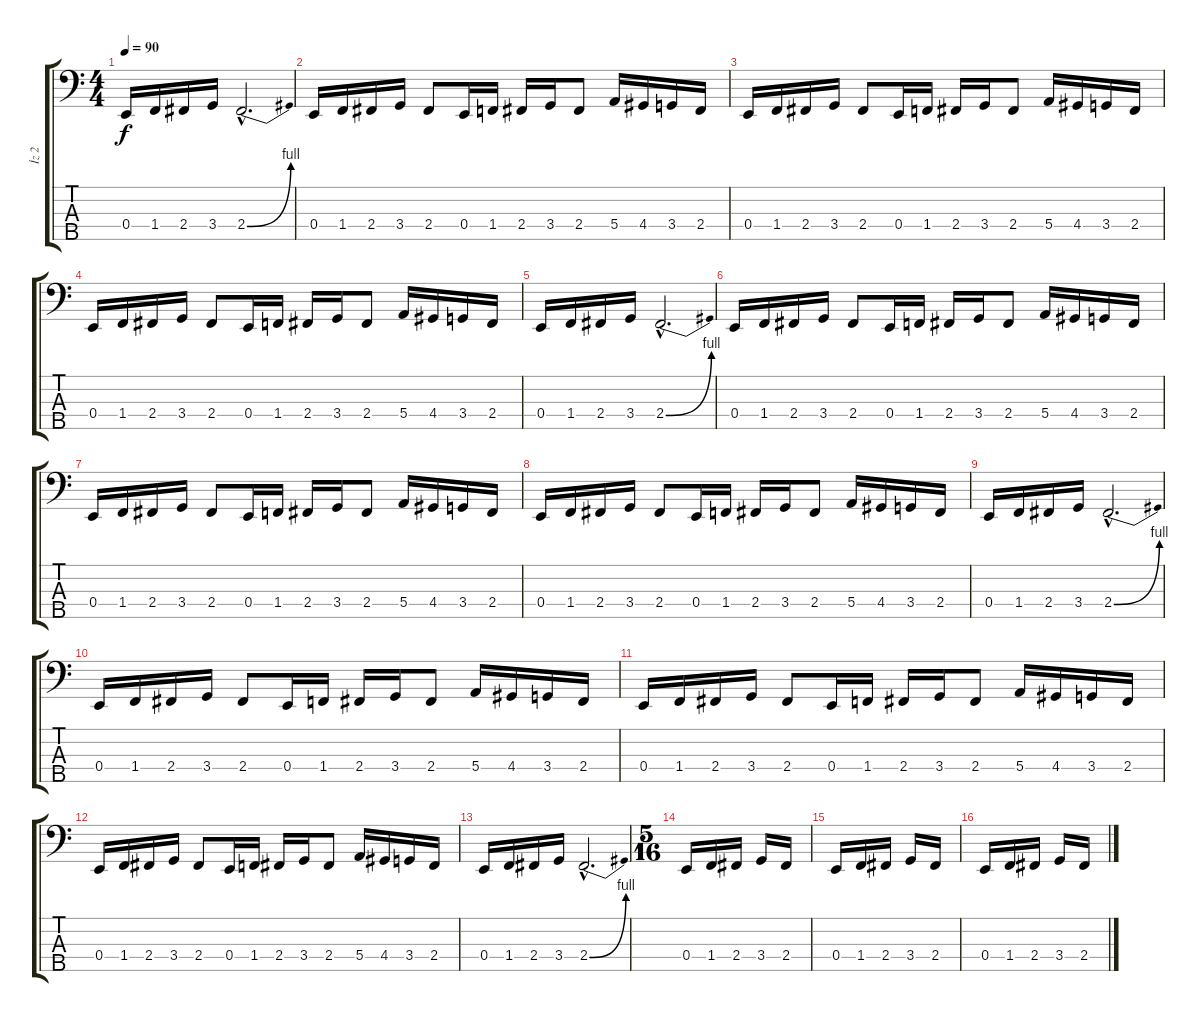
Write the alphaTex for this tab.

\track ("İz 2" "İz 2") {instrument electricbassfinger}
\staff {score tabs}
\tuning (G2 D2 A1 E1 B0) {hide}
\ts (4 4)
\tempo 90
\clef f4
\ks c
0.4.16{dy f} 1.4.16 2.4.16 3.4.16 2.4{be (bend 0 0 60 4) hac}.2{d} |
0.4.16 1.4.16 2.4.16 3.4.16 2.4.8 0.4.16 1.4.16 2.4.16 3.4.16 2.4.8 5.4.16 4.4.16 3.4.16 2.4.16 |
0.4.16 1.4.16 2.4.16 3.4.16 2.4.8 0.4.16 1.4.16 2.4.16 3.4.16 2.4.8 5.4.16 4.4.16 3.4.16 2.4.16 |
0.4.16 1.4.16 2.4.16 3.4.16 2.4.8 0.4.16 1.4.16 2.4.16 3.4.16 2.4.8 5.4.16 4.4.16 3.4.16 2.4.16 |
0.4.16 1.4.16 2.4.16 3.4.16 2.4{be (bend 0 0 60 4) hac}.2{d} |
0.4.16 1.4.16 2.4.16 3.4.16 2.4.8 0.4.16 1.4.16 2.4.16 3.4.16 2.4.8 5.4.16 4.4.16 3.4.16 2.4.16 |
0.4.16 1.4.16 2.4.16 3.4.16 2.4.8 0.4.16 1.4.16 2.4.16 3.4.16 2.4.8 5.4.16 4.4.16 3.4.16 2.4.16 |
0.4.16 1.4.16 2.4.16 3.4.16 2.4.8 0.4.16 1.4.16 2.4.16 3.4.16 2.4.8 5.4.16 4.4.16 3.4.16 2.4.16 |
0.4.16 1.4.16 2.4.16 3.4.16 2.4{be (bend 0 0 60 4) hac}.2{d} |
0.4.16 1.4.16 2.4.16 3.4.16 2.4.8 0.4.16 1.4.16 2.4.16 3.4.16 2.4.8 5.4.16 4.4.16 3.4.16 2.4.16 |
0.4.16 1.4.16 2.4.16 3.4.16 2.4.8 0.4.16 1.4.16 2.4.16 3.4.16 2.4.8 5.4.16 4.4.16 3.4.16 2.4.16 |
0.4.16 1.4.16 2.4.16 3.4.16 2.4.8 0.4.16 1.4.16 2.4.16 3.4.16 2.4.8 5.4.16 4.4.16 3.4.16 2.4.16 |
0.4.16 1.4.16 2.4.16 3.4.16 2.4{be (bend 0 0 60 4) hac}.2{d} |
\ts (5 16)
0.4.16 1.4.16 2.4.16 3.4.16 2.4.16 |
0.4.16 1.4.16 2.4.16 3.4.16 2.4.16 |
0.4.16 1.4.16 2.4.16 3.4.16 2.4.16
